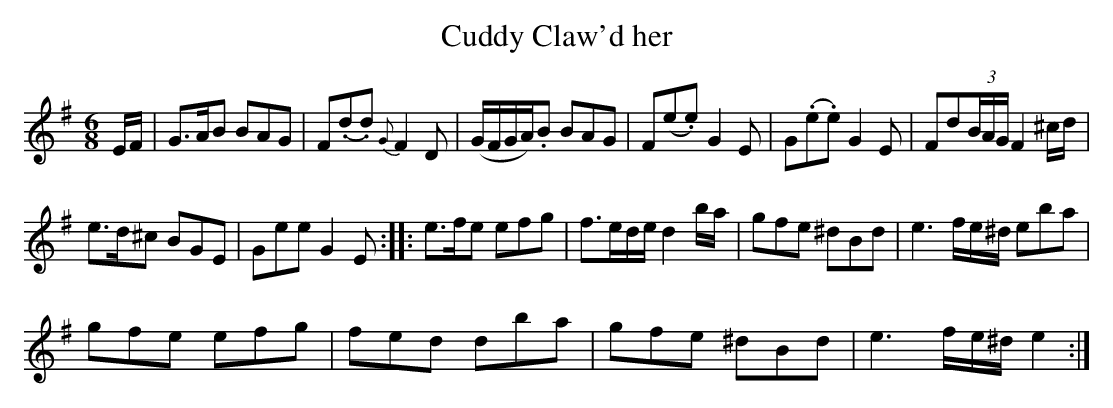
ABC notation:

X:1
T:Cuddy Claw'd her
M:6/8
K:Em
E/F/|\
G>AB BAG| F(.d.d) {G}F2D| \
(G/F/G/A/).B BAG| F(e.e) G2E|\
G(.e.e) G2E| Fd(3B/A/G/ F2^c/d/|
e>d^c BGE| Gee G2E::\
e>fe efg| f>ed/e/ d2b/a/| gfe ^dBd| e3f/e/^d/ eba|
gfe efg| fed dba| gfe ^dBd| e3f/e/^d/ e2:|
